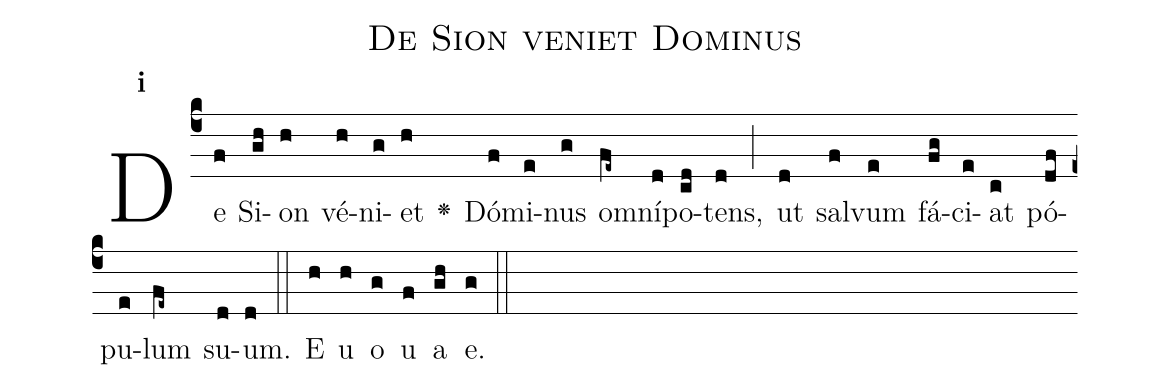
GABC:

name:De Sion veniet Dominus;
office-part:Antiphona;
mode:1;
%%
initial-style: 1;
name: De Sion veniet Dominus
book: Antiphonae & Responsoria/Tomus I, p. 60;
occasion: Post diem 16 Dec Feria IV;
office-part: Laudes Ant 1;
user-notes: ;
commentary: ;
annotation: 1g;
centering-scheme: english;
fontsize: 12;
font: OFLSortsMillGoudy;
height: 11;
width: 4.5;
%%
(c4)De(f) Si(gh)on(h) vé(h)ni(g)et(h) <v>\greheightstar</v>() Dó(f)mi(e)nus(g) om(fe~)ní(d)po(cd)tens,(d) (;) ut(d) sal(f)vum(e) fá(fg)ci(e)at(c) pó(df)pu(e)lum(fe~) su(d)um.(d) (::)
E(h) u(h) o(g) u(f) a(gh) e.(g) (::)
